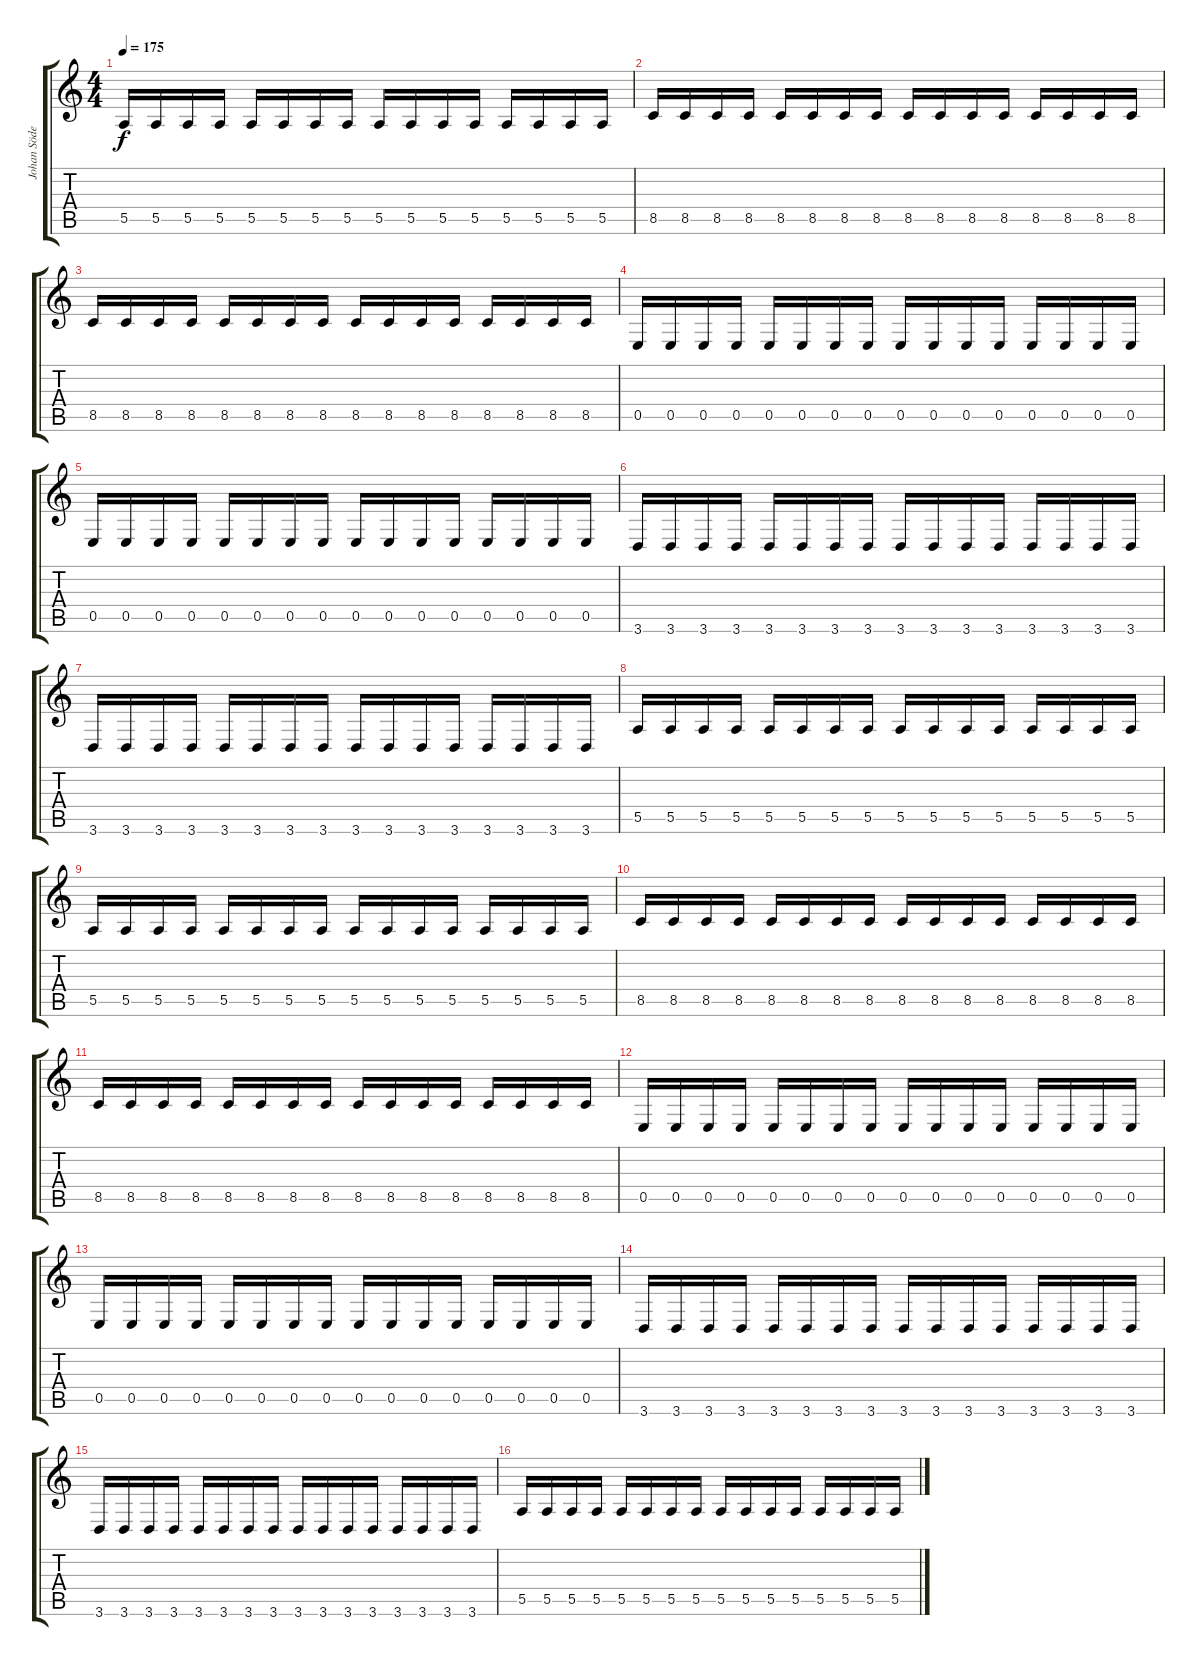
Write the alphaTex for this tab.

\track ("Johan Söderberg" "Johan Söde") {instrument distortionguitar}
\staff {score tabs}
\tuning (B3 Gb3 D3 A2 E2 B1) {hide}
\ts (4 4)
\tempo 175
\clef g2
\ks c
5.5.16{dy f} 5.5.16 5.5.16 5.5.16 5.5.16 5.5.16 5.5.16 5.5.16 5.5.16 5.5.16 5.5.16 5.5.16 5.5.16 5.5.16 5.5.16 5.5.16 |
8.5.16 8.5.16 8.5.16 8.5.16 8.5.16 8.5.16 8.5.16 8.5.16 8.5.16 8.5.16 8.5.16 8.5.16 8.5.16 8.5.16 8.5.16 8.5.16 |
8.5.16 8.5.16 8.5.16 8.5.16 8.5.16 8.5.16 8.5.16 8.5.16 8.5.16 8.5.16 8.5.16 8.5.16 8.5.16 8.5.16 8.5.16 8.5.16 |
0.5.16 0.5.16 0.5.16 0.5.16 0.5.16 0.5.16 0.5.16 0.5.16 0.5.16 0.5.16 0.5.16 0.5.16 0.5.16 0.5.16 0.5.16 0.5.16 |
0.5.16 0.5.16 0.5.16 0.5.16 0.5.16 0.5.16 0.5.16 0.5.16 0.5.16 0.5.16 0.5.16 0.5.16 0.5.16 0.5.16 0.5.16 0.5.16 |
3.6.16 3.6.16 3.6.16 3.6.16 3.6.16 3.6.16 3.6.16 3.6.16 3.6.16 3.6.16 3.6.16 3.6.16 3.6.16 3.6.16 3.6.16 3.6.16 |
3.6.16 3.6.16 3.6.16 3.6.16 3.6.16 3.6.16 3.6.16 3.6.16 3.6.16 3.6.16 3.6.16 3.6.16 3.6.16 3.6.16 3.6.16 3.6.16 |
5.5.16 5.5.16 5.5.16 5.5.16 5.5.16 5.5.16 5.5.16 5.5.16 5.5.16 5.5.16 5.5.16 5.5.16 5.5.16 5.5.16 5.5.16 5.5.16 |
5.5.16 5.5.16 5.5.16 5.5.16 5.5.16 5.5.16 5.5.16 5.5.16 5.5.16 5.5.16 5.5.16 5.5.16 5.5.16 5.5.16 5.5.16 5.5.16 |
8.5.16 8.5.16 8.5.16 8.5.16 8.5.16 8.5.16 8.5.16 8.5.16 8.5.16 8.5.16 8.5.16 8.5.16 8.5.16 8.5.16 8.5.16 8.5.16 |
8.5.16 8.5.16 8.5.16 8.5.16 8.5.16 8.5.16 8.5.16 8.5.16 8.5.16 8.5.16 8.5.16 8.5.16 8.5.16 8.5.16 8.5.16 8.5.16 |
0.5.16 0.5.16 0.5.16 0.5.16 0.5.16 0.5.16 0.5.16 0.5.16 0.5.16 0.5.16 0.5.16 0.5.16 0.5.16 0.5.16 0.5.16 0.5.16 |
0.5.16 0.5.16 0.5.16 0.5.16 0.5.16 0.5.16 0.5.16 0.5.16 0.5.16 0.5.16 0.5.16 0.5.16 0.5.16 0.5.16 0.5.16 0.5.16 |
3.6.16 3.6.16 3.6.16 3.6.16 3.6.16 3.6.16 3.6.16 3.6.16 3.6.16 3.6.16 3.6.16 3.6.16 3.6.16 3.6.16 3.6.16 3.6.16 |
3.6.16 3.6.16 3.6.16 3.6.16 3.6.16 3.6.16 3.6.16 3.6.16 3.6.16 3.6.16 3.6.16 3.6.16 3.6.16 3.6.16 3.6.16 3.6.16 |
5.5.16 5.5.16 5.5.16 5.5.16 5.5.16 5.5.16 5.5.16 5.5.16 5.5.16 5.5.16 5.5.16 5.5.16 5.5.16 5.5.16 5.5.16 5.5.16
